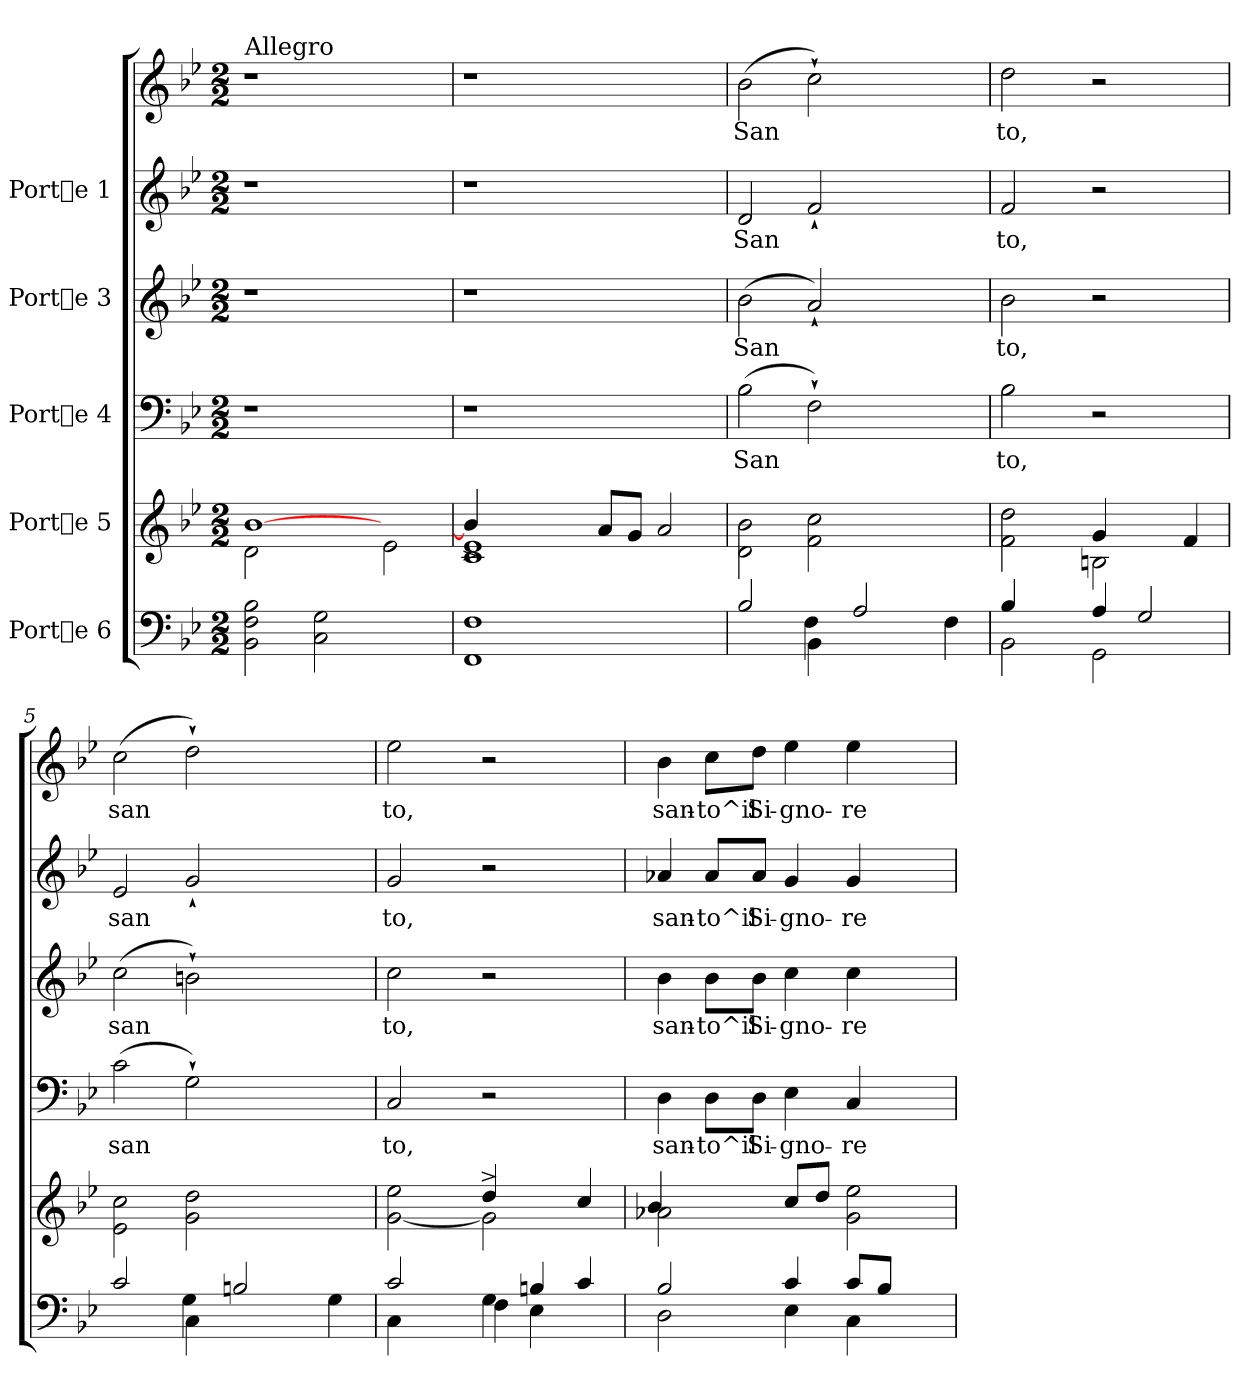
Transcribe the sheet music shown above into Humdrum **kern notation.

**kern	**kern	**kern	**text	**kern	**text	**kern	**text	**kern	**text
*part5	*part4	*part3	*part3	*part2	*part2	*part1	*part1	*part1	*part1
*staff6	*staff5	*staff4	*staff4	*staff3	*staff3	*staff2	*staff2	*staff1	*staff1
*I"Porte 6	*I"Porte 5	*I"Porte 4	*	*I"Porte 3	*	*I"Porte 1	*	*	*
!!LO:PB:g=z
*stria5	*stria5	*stria5	*	*stria5	*	*stria5	*	*stria5	*
*clefF4	*clefG2	*clefF4	*	*clefG2	*	*clefG2	*	*clefG2	*
*k[b-e-]	*k[b-e-]	*k[b-e-]	*	*k[b-e-]	*	*k[b-e-]	*	*k[b-e-]	*
*B-:	*B-:	*B-:	*	*B-:	*	*B-:	*	*B-:	*
*M2/2	*M2/2	*M2/2	*	*M2/2	*	*M2/2	*	*M2/2	*
*MM240	*MM240	*MM240	*	*MM240	*	*MM240	*	*MM240	*
=1	=1	=1	=1	=1	=1	=1	=1	=1	=1
*	*^	*	*	*	*	*	*	*	*
!	!	!	!	!	!	!	!	!	!LO:TX:a:t=Allegro	!
2B-\ 2F\ 2BB-\	[<1b-	2d\	1r	.	1r	.	1r	.	1r	.
2G\ 2C\	.	1ryy	.	.	.	.	.	.	.	.
2ryy	2e-\	.	2ryy	.	2ryy	.	2ryy	.	2ryy	.
=2	=2	=2	=2	=2	=2	=2	=2	=2	=2	=2
1F 1FF	1e- 1c	4b-^</]	1r	.	1r	.	1r	.	1r	.
.	.	1.ryy	.	.	.	.	.	.	.	.
2.ryy	8a/L	.	2.ryy	.	2.ryy	.	2.ryy	.	2.ryy	.
.	8g/J	.	.	.	.	.	.	.	.	.
.	2a/	.	.	.	.	.	.	.	.	.
*	*v	*v	*	*	*	*	*	*	*	*
=3	=3	=3	=3	=3	=3	=3	=3	=3	=3
*^	*	*	*	*	*	*	*	*	*
!	!	!	!	!LO:LY:b	!	!LO:LY:b	!	!LO:LY:b	!	!LO:LY:b
2B-/	2ryy	2b-\ 2d\	(>2B-\	San-	(>2b-\	San-	2d/	-San-	(>2b-\	San-
!	!	!	!	!LO:LY:b	!	!LO:LY:b	!	!LO:LY:b	!	!LO:LY:b
4BB-\	4F\	2cc\ 2f\	2F`>\)	--	2a`</)	--	2f`</	--	2cc`>\)	--
2A/	2.ryy	.	.	.	.	.	.	.	.	.
.	.	2ryy	2ryy	.	2ryy	.	2ryy	.	2ryy	.
4F\	.	.	.	.	.	.	.	.	.	.
=4	=4	=4	=4	=4	=4	=4	=4	=4	=4	=4
*	*	*^	*	*	*	*	*	*	*	*
!	!	!	!	!	!LO:LY:b	!	!LO:LY:b	!	!LO:LY:b	!	!LO:LY:b
2BB-\	4B-/	2dd\ 2f\	2ryy	2B-\	-to,	2b-\	-to,	2f/	to,	2dd\	-to,
.	4ryy	.	.	.	.	.	.	.	.	.	.
4A/	2GG\	2Bn\	4g/	2r	.	2r	.	2r	.	2r	.
2G/	.	.	2ryy	.	.	.	.	.	.	.	.
.	4ryy	4f/	.	4ryy	.	4ryy	.	4ryy	.	4ryy	.
*	*	*v	*v	*	*	*	*	*	*	*	*
=5	=5	=5	=5	=5	=5	=5	=5	=5	=5	=5
!	!	!	!	!LO:LY:b	!	!LO:LY:b	!	!LO:LY:b	!	!LO:LY:b
2c/	2ryy	2cc\ 2e-\	(>2c\	san-	(>2cc\	san-	2e-/	-san-	(>2cc\	san-
!	!	!	!	!LO:LY:b	!	!LO:LY:b	!	!LO:LY:b	!	!LO:LY:b
4C\	4G\	2dd\ 2g\	2G`>\)	--	2bn`>\)	--	2g`</	--	2dd`>\)	--
2Bn/	2.ryy	.	.	.	.	.	.	.	.	.
.	.	2ryy	2ryy	.	2ryy	.	2ryy	.	2ryy	.
4G\	.	.	.	.	.	.	.	.	.	.
=6	=6	=6	=6	=6	=6	=6	=6	=6	=6	=6
*	*	*^	*	*	*	*	*	*	*	*
!	!	!	!	!	!LO:LY:b	!	!LO:LY:b	!	!LO:LY:b	!	!LO:LY:b
2c/	4C\	2ee-\ [>2g\	2ryy	2C/	-to,	2cc\	-to,	2g/	to,	2ee-\	-to,
.	4ryy	.	.	.	.	.	.	.	.	.	.
4G\	4F\	2g^>\]	4dd/	2r	.	2r	.	2r	.	2r	.
4Bn/	4E-\	.	2ryy	.	.	.	.	.	.	.	.
4c/	4ryy	4cc/	.	4ryy	.	4ryy	.	4ryy	.	4ryy	.
!!LO:LB:g=z
=7	=7	=7	=7	=7	=7	=7	=7	=7	=7	=7	=7
!	!	!	!	!	!LO:LY:b	!	!LO:LY:b	!	!LO:LY:b	!	!LO:LY:b
2B-/	2D\	2a-X\	4b-/	4D\	san-	4b-\	san-	4a-X/	san-	4b-\	san-
!	!	!	!	!	!LO:LY:b	!	!LO:LY:b	!	!LO:LY:b	!	!LO:LY:b
.	.	.	1ryy	8D\L	-to^il	8b-\L	-to^il	8a-/L	-to^il	8cc\L	-to^il
!	!	!	!	!	!LO:LY:b	!	!LO:LY:b	!	!LO:LY:b	!	!LO:LY:b
.	.	.	.	8D\J	Si-	8b-\J	Si-	8a-/J	Si-	8dd\J	Si-
!	!	!	!	!	!LO:LY:b	!	!LO:LY:b	!	!LO:LY:b	!	!LO:LY:b
4c/	4E-\	8cc/L	.	4E-\	-gno-	4cc\	-gno-	4g/	-gno-	4ee-\	-gno-
.	.	8dd/J	.	.	.	.	.	.	.	.	.
!	!	!	!	!	!LO:LY:b	!	!LO:LY:b	!	!LO:LY:b	!	!LO:LY:b
4C\	8c/L	2ee-\ 2g\	.	4C/	-re	4cc\	-re	4g/	-re	4ee-\	-re
.	8B-/J	.	.	.	.	.	.	.	.	.	.
4ryy	4ryy	.	.	4ryy	.	4ryy	.	4ryy	.	4ryy	.
*v	*v	*	*	*	*	*	*	*	*	*	*
*	*v	*v	*	*	*	*	*	*	*	*
=	=	=	=	=	=	=	=	=	=
*-	*-	*-	*-	*-	*-	*-	*-	*-	*-
